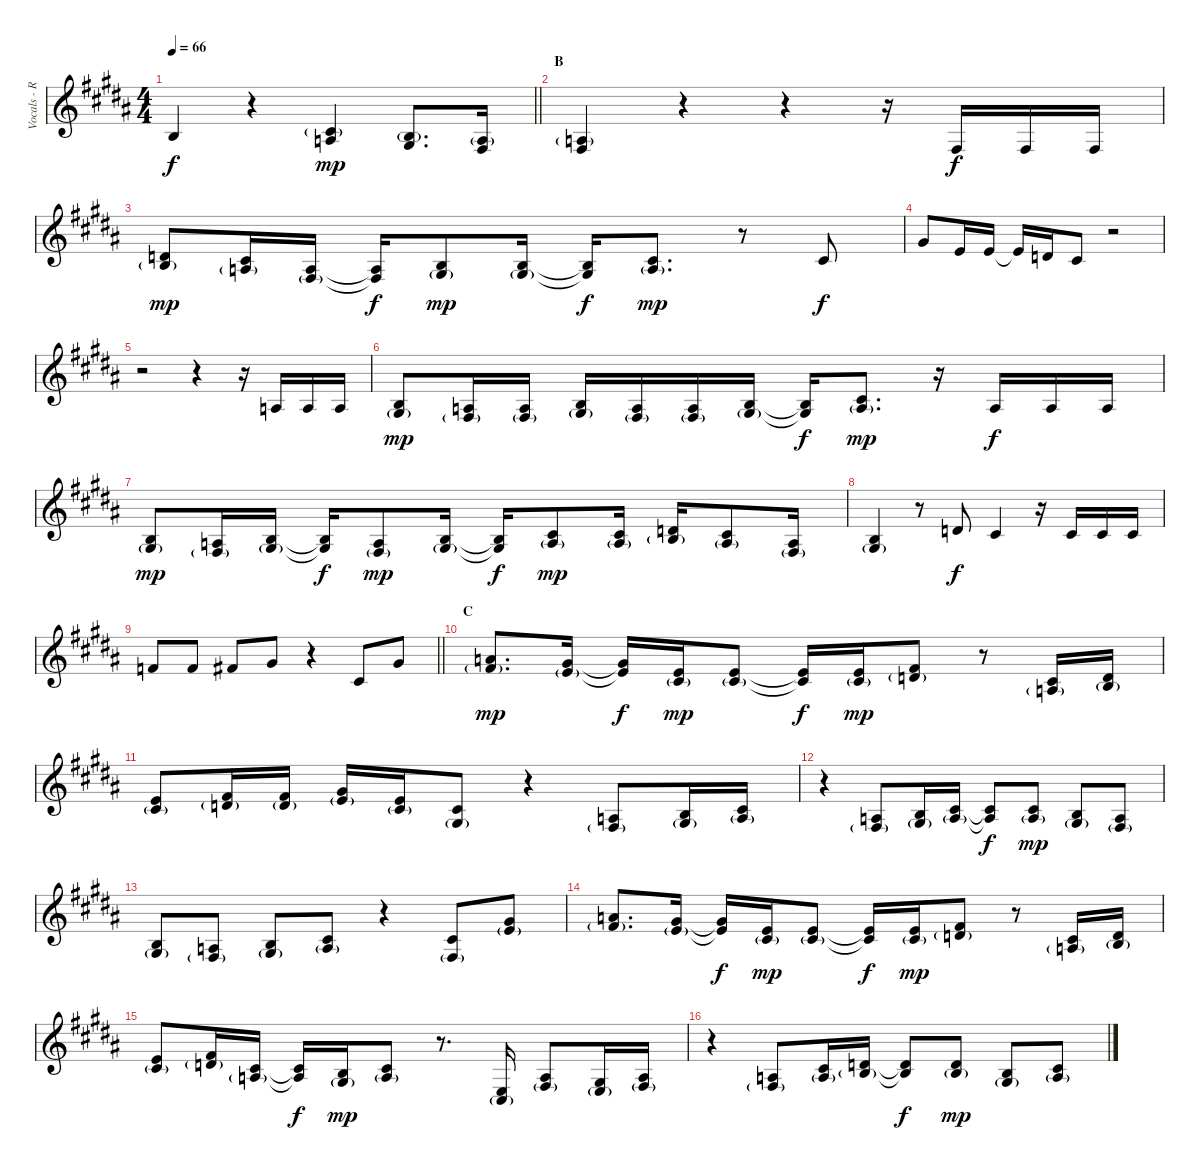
\track ("Vocals - Ruki" "Vocals - R") {instrument lead6voice}
\staff {score}
\tuning (D4 A3 F3 C3 G2 D2) {hide}
\ts (4 4)
\tempo 66
\clef g2
\barLineRight lightlight
\ks b
2.2.4{dy f} r.4 (4.2{g} 4.3).4{dy mp} (2.2{g} 3.3).8{d} (0.2{g} 1.3).16 |
\section ("" "B")
(0.2{g} 1.3).4 r.4 r.4 r.16 1.3.16{dy f} 1.3.16 1.3.16 |
(0.1 2.2{g}).8{dy mp} (4.2 4.3{g}).16 (0.2 1.3{g}).16 (0.2{t} 1.3{t}).16{dy f} (2.2 3.3{g}).8{dy mp} (2.2 3.3{g}).16 (2.2{t} 3.3{t}).16{dy f} (4.2 4.3{g}).8{d dy mp} r.8 4.2.8{dy f} |
6.1.8 2.1.16 2.1.16 2.1{t}.16 0.1.16 4.2.8 r.2 |
r.2 r.4 r.16 0.2.16 0.2.16 0.2.16 |
(2.2 3.3{g}).8{dy mp} (0.2 1.3{g}).16 (0.2 1.3{g}).16 (2.2 3.3{g}).16 (0.2 1.3{g}).16 (0.2 1.3{g}).16 (2.2 3.3{g}).16 (2.2{t} 3.3{t}).16{dy f} (4.2 4.3{g}).8{d dy mp} r.16 0.2.16{dy f} 0.2.16 0.2.16 |
(2.2 3.3{g}).8{dy mp} (0.2 1.3{g}).16 (2.2 3.3{g}).16 (2.2{t} 3.3{t}).16{dy f} (0.2 1.3{g}).8{dy mp} (2.2 3.3{g}).16 (2.2{t} 3.3{t}).16{dy f} (4.2 4.3{g}).8{dy mp} (4.2 4.3{g}).16 (0.1 2.2{g}).16 (4.2 4.3{g}).8 (0.2 1.3{g}).16 |
(2.2 3.3{g}).4 r.8 0.1.8{dy f} 4.2.4 r.16 4.2.16 4.2.16 4.2.16 |
\barLineRight lightlight
3.1.8 3.1.8 4.1.8 6.1.8 r.4 4.2.8 6.1.8 |
\section ("" "C")
(7.1 9.2{g}).8{d dy mp} (6.1 7.2{g}).16 (6.1{t} 7.2{t}).16{dy f} (2.1 4.2{g}).16{dy mp} (2.1 4.2{g}).8 (2.1{t} 4.2{t}).16{dy f} (2.1 4.2{g}).16{dy mp} (4.1 5.2{g}).8 r.8 (4.2 4.3{g}).16 (0.1 2.2{g}).16 |
(2.1 4.2{g}).8 (4.1 5.2{g}).16 (4.1 5.2{g}).16 (6.1 7.2{g}).16 (2.1 4.2{g}).16 (4.2 3.3{g}).8 r.4 (0.2 1.3{g}).8 (2.2 3.3{g}).16 (4.2 4.3{g}).16 |
r.4 (0.2 1.3{g}).8 (2.2 3.3{g}).16 (4.2 4.3{g}).16 (4.2{t} 4.3{t}).8{dy f} (4.2 4.3{g}).8{dy mp} (2.2 3.3{g}).8 (0.2 1.3{g}).8 |
(2.2 3.3{g}).8 (0.2 1.3{g}).8 (2.2 3.3{g}).8 (4.2 4.3{g}).8 r.4 (4.2 1.3{g}).8 (6.1 7.2{g}).8 |
(7.1 9.2{g}).8{d} (6.1 7.2{g}).16 (6.1{t} 7.2{t}).16{dy f} (2.1 4.2{g}).16{dy mp} (2.1 4.2{g}).8 (2.1{t} 4.2{t}).16{dy f} (2.1 4.2{g}).16{dy mp} (4.1 5.2{g}).8 r.8 (4.2 4.3{g}).16 (0.1 2.2{g}).16 |
(2.1 4.2{g}).8 (4.1 5.2{g}).16 (4.2 4.3{g}).16 (4.2{t} 4.3{t}).16{dy f} (2.2 3.3{g}).16{dy mp} (4.2 4.3{g}).8 r.8{d} (4.4 6.5{g}).16 (0.2 1.3{g}).8 (3.3 4.4{g}).16 (0.2 1.3{g}).16 |
r.4 (0.2 1.3{g}).8 (4.2 4.3{g}).16 (0.1 2.2{g}).16 (0.1{t} 2.2{t}).8{dy f} (0.1 2.2{g}).8{dy mp} (2.2 3.3{g}).8 (4.2 4.3{g}).8
